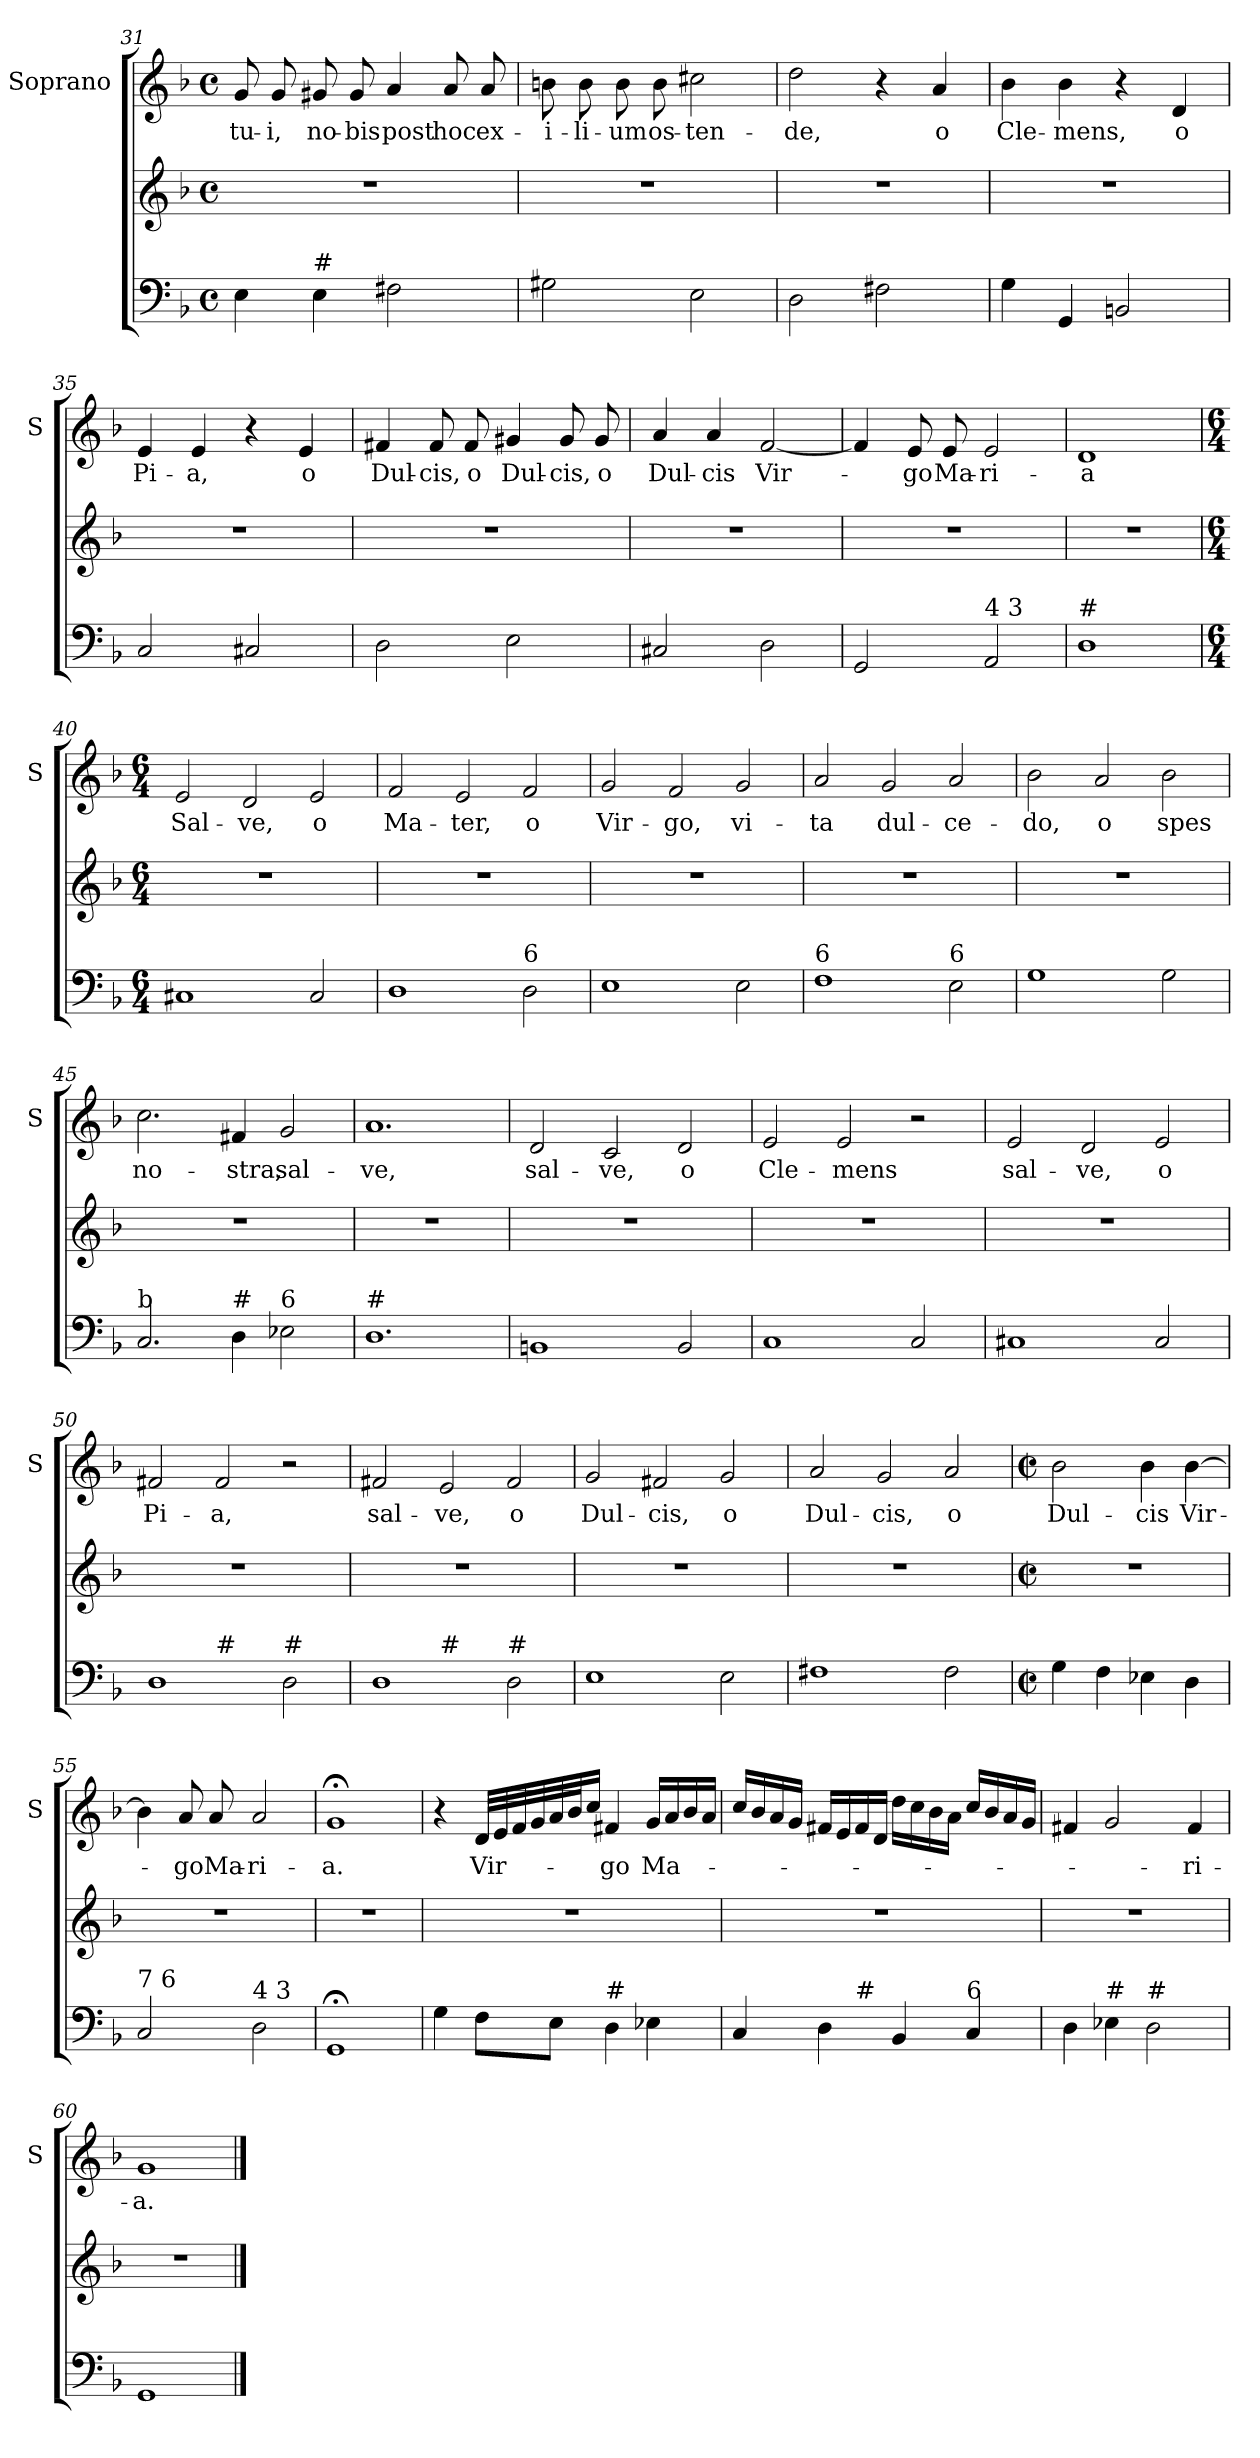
**kern	**kern	**kern	**text
*part2	*part2	*part1	*part1
*staff3	*staff2	*staff1	*staff1
*	*	*I"Soprano	*
*	*	*I'S	*
*clefF4	*clefG2	*clefG2	*
*k[b-]	*k[b-]	*k[b-]	*
*F:	*F:	*F:	*
*M4/4	*M4/4	*M4/4	*
*met(c)	*met(c)	*met(c)	*
=31	=31	=31	=31
!	!	!	!LO:LY:b
4E\	1r	8g/	tu-
!	!	!	!LO:LY:b
.	.	8g/	-i,
!LO:TX:a:t=#	!	!	!
!	!	!	!LO:LY:b
4E\	.	8g#X/	no-
!	!	!	!LO:LY:b
.	.	8g#/	-bis
!	!	!	!LO:LY:b
2F#X\	.	4a/	post
!	!	!	!LO:LY:b
.	.	8a/	hoc
!	!	!	!LO:LY:b
.	.	8a/	ex-
!!LO:PB:g=z
=32	=32	=32	=32
!	!	!	!LO:LY:b
2G#X\	1r	8bn\	-i-
!	!	!	!LO:LY:b
.	.	8b\	-li-
!	!	!	!LO:LY:b
.	.	8b\	-um
!	!	!	!LO:LY:b
.	.	8b\	os-
!	!	!	!LO:LY:b
2E\	.	2cc#X\	-ten-
=33	=33	=33	=33
!	!	!	!LO:LY:b
2D\	1r	2dd\	-de,
2F#X\	.	4r	.
!	!	!	!LO:LY:b
.	.	4a/	o
=34	=34	=34	=34
!	!	!	!LO:LY:b
4G\	1r	4b-\	Cle-
!	!	!	!LO:LY:b
4GG/	.	4b-\	-mens,
2BBn/	.	4r	.
!	!	!	!LO:LY:b
.	.	4d/	o
=35	=35	=35	=35
!	!	!	!LO:LY:b
2C/	1r	4e/	Pi-
!	!	!	!LO:LY:b
.	.	4e/	-a,
2C#X/	.	4r	.
!	!	!	!LO:LY:b
.	.	4e/	o
=36	=36	=36	=36
!	!	!	!LO:LY:b
2D\	1r	4f#X/	Dul-
!	!	!	!LO:LY:b
.	.	8f#/	-cis,
!	!	!	!LO:LY:b
.	.	8f#/	o
!	!	!	!LO:LY:b
2E\	.	4g#X/	Dul-
!	!	!	!LO:LY:b
.	.	8g#/	-cis,
!	!	!	!LO:LY:b
.	.	8g#/	o
!!LO:LB:g=z
=37	=37	=37	=37
!	!	!	!LO:LY:b
2C#X/	1r	4a/	Dul-
!	!	!	!LO:LY:b
.	.	4a/	-cis
!	!	!	!LO:LY:b
2D\	.	[2f/	Vir-
=38	=38	=38	=38
2GG/	1r	4f/]	.
!	!	!	!LO:LY:b
.	.	8e/	-go
!	!	!	!LO:LY:b
.	.	8e/	Ma-
!LO:TX:a:t=4 3	!	!	!
!	!	!	!LO:LY:b
2AA/	.	2e/	-ri-
=39	=39	=39	=39
!LO:TX:a:t=#	!	!	!
!	!	!	!LO:LY:b
1D	1r	1d	-a
=40	=40	=40	=40
*M6/4	*M6/4	*M6/4	*
!	!	!	!LO:LY:b
1C#X	1.r	2e/	Sal-
!	!	!	!LO:LY:b
.	.	2d/	-ve,
!	!	!	!LO:LY:b
2C#/	.	2e/	o
=41	=41	=41	=41
!	!	!	!LO:LY:b
1D	1.r	2f/	Ma-
!	!	!	!LO:LY:b
.	.	2e/	-ter,
!LO:TX:a:t=6	!	!	!
!	!	!	!LO:LY:b
2D\	.	2f/	o
=42	=42	=42	=42
!	!	!	!LO:LY:b
1E	1.r	2g/	Vir-
!	!	!	!LO:LY:b
.	.	2f/	-go,
!	!	!	!LO:LY:b
2E\	.	2g/	vi-
!!LO:LB:g=z
=43	=43	=43	=43
!LO:TX:a:t=6	!	!	!
!	!	!	!LO:LY:b
1F	1.r	2a/	-ta
!	!	!	!LO:LY:b
.	.	2g/	dul-
!LO:TX:a:t=6	!	!	!
!	!	!	!LO:LY:b
2E\	.	2a/	-ce-
=44	=44	=44	=44
!	!	!	!LO:LY:b
1G	1.r	2b-\	-do,
!	!	!	!LO:LY:b
.	.	2a/	o
!	!	!	!LO:LY:b
2G\	.	2b-\	spes
=45	=45	=45	=45
!LO:TX:a:t=b	!	!	!
!	!	!	!LO:LY:b
2.C/	1.r	2.cc\	no-
!LO:TX:a:t=#	!	!	!
!	!	!	!LO:LY:b
4D\	.	4f#X/	-stra,
!LO:TX:a:t=6	!	!	!
!	!	!	!LO:LY:b
2E-X\	.	2g/	sal-
=46	=46	=46	=46
!LO:TX:a:t=#	!	!	!
!	!	!	!LO:LY:b
1.D	1.r	1.a	-ve,
=47	=47	=47	=47
!	!	!	!LO:LY:b
1BBn	1.r	2d/	sal-
!	!	!	!LO:LY:b
.	.	2c/	-ve,
!	!	!	!LO:LY:b
2BB/	.	2d/	o
=48	=48	=48	=48
!	!	!	!LO:LY:b
1C	1.r	2e/	Cle-
!	!	!	!LO:LY:b
.	.	2e/	-mens
2C/	.	2r	.
=49	=49	=49	=49
!	!	!	!LO:LY:b
1C#X	1.r	2e/	sal-
!	!	!	!LO:LY:b
.	.	2d/	-ve,
!	!	!	!LO:LY:b
2C#/	.	2e/	o
!!LO:LB:g=z
=50	=50	=50	=50
!	!	!	!LO:LY:b
*^	*	*	*
1D	2ryy	1.r	2f#X/	Pi-
!	!LO:TX:a:t=#	!	!	!
!	!	!	!	!LO:LY:b
.	1ryy	.	2f#/	-a,
!LO:TX:a:t=#	!	!	!	!
2D\	.	.	2r	.
=51	=51	=51	=51	=51
!	!	!	!	!LO:LY:b
1D	2ryy	1.r	2f#X/	sal-
!	!LO:TX:a:t=#	!	!	!
!	!	!	!	!LO:LY:b
.	1ryy	.	2e/	-ve,
!LO:TX:a:t=#	!	!	!	!
!	!	!	!	!LO:LY:b
2D\	.	.	2f#/	o
=52	=52	=52	=52	=52
!	!	!	!	!LO:LY:b
*v	*v	*	*	*
1E	1.r	2g/	Dul-
!	!	!	!LO:LY:b
.	.	2f#X/	-cis,
!	!	!	!LO:LY:b
2E\	.	2g/	o
=53	=53	=53	=53
!	!	!	!LO:LY:b
1F#X	1.r	2a/	Dul-
!	!	!	!LO:LY:b
.	.	2g/	-cis,
!	!	!	!LO:LY:b
2F#\	.	2a/	o
=54	=54	=54	=54
*M2/2	*M2/2	*M2/2	*
*met(c|)	*met(c|)	*met(c|)	*
!	!	!	!LO:LY:b
4G\	1r	2b-\	Dul-
4F\	.	.	.
!	!	!	!LO:LY:b
4E-X\	.	4b-\	-cis
!	!	!	!LO:LY:b
4D\	.	[4b-\	Vir-
=55	=55	=55	=55
!LO:TX:a:t=7 6	!	!	!
2C/	1r	4b-\]	.
!	!	!	!LO:LY:b
.	.	8a/	-go
!	!	!	!LO:LY:b
.	.	8a/	Ma-
!LO:TX:a:t=4 3	!	!	!
!	!	!	!LO:LY:b
2D\	.	2a/	-ri-
!!LO:PB:g=z
=56	=56	=56	=56
!	!	!	!LO:LY:b
1GG;<	1r	1g;<	-a.
=57	=57	=57	=57
4G\	1r	4r	.
!	!	!	!LO:LY:b
8F\L	.	32d/LLL	Vir-
.	.	32e/	.
.	.	32f/	.
.	.	32g/	.
8E\J	.	32a/	.
.	.	32b-/J	.
.	.	16cc/JJ	.
!LO:TX:a:t=#	!	!	!
!	!	!	!LO:LY:b
4D\	.	4f#X/	-go
!	!	!	!LO:LY:b
4E-X\	.	16g/LL	Ma-
.	.	16a/	.
.	.	16b-/	.
.	.	16a/JJ	.
=58	=58	=58	=58
*^	*	*	*
4C/	4.ryy	1r	16cc/LL	.
.	.	.	16b-/	.
.	.	.	16a/	.
.	.	.	16g/JJ	.
4D\	.	.	16f#X/LL	.
.	.	.	16e/	.
!	!LO:TX:a:t=#	!	!	!
.	2ryy	.	16f#/	.
.	.	.	16d/JJ	.
4BB-/	.	.	16dd\LL	.
.	.	.	16cc\	.
.	.	.	16b-\	.
.	.	.	16a\JJ	.
!LO:TX:a:t=6	!	!	!	!
4C/	.	.	16cc/LL	.
.	.	.	16b-/	.
.	8ryy	.	16a/	.
.	.	.	16g/JJ	.
*v	*v	*	*	*
=59	=59	=59	=59
4D\	1r	4f#X/	.
!LO:TX:a:t=#	!	!	!
4E-X\	.	2g/	.
!LO:TX:a:t=#	!	!	!
2D\	.	.	.
!	!	!	!LO:LY:b
.	.	4f#/	-ri-
=60	=60	=60	=60
!	!	!	!LO:LY:b
1GG	1r	1g	-a.
==	==	==	==
*-	*-	*-	*-
